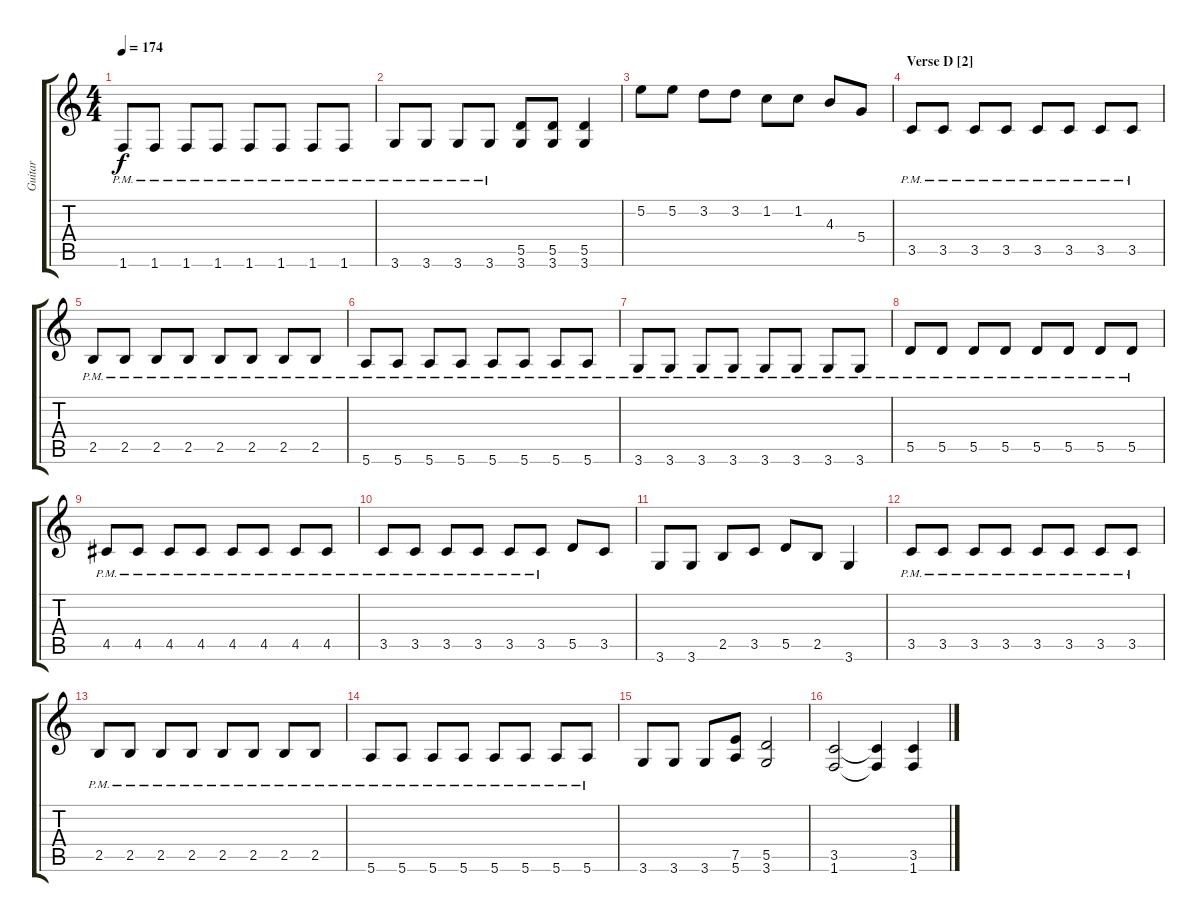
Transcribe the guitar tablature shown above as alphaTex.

\track ("Guitar" "Guitar") {instrument overdrivenguitar}
\staff {score tabs}
\tuning (E4 B3 G3 D3 A2 E2) {hide}
\ts (4 4)
\tempo 174
\clef g2
\ks c
1.6{pm}.8{dy f} 1.6{pm}.8 1.6{pm}.8 1.6{pm}.8 1.6{pm}.8 1.6{pm}.8 1.6{pm}.8 1.6{pm}.8 |
3.6{pm}.8 3.6{pm}.8 3.6{pm}.8 3.6{pm}.8 (5.5 3.6).8 (5.5 3.6).8 (5.5 3.6).4 |
5.2.8{volume 16} 5.2.8 3.2.8 3.2.8 1.2.8 1.2.8 4.3.8 5.4.8 |
\section ("" "Verse D [2]")
3.5{pm}.8{volume 10} 3.5{pm}.8 3.5{pm}.8 3.5{pm}.8 3.5{pm}.8 3.5{pm}.8 3.5{pm}.8 3.5{pm}.8 |
2.5{pm}.8 2.5{pm}.8 2.5{pm}.8 2.5{pm}.8 2.5{pm}.8 2.5{pm}.8 2.5{pm}.8 2.5{pm}.8 |
5.6{pm}.8 5.6{pm}.8 5.6{pm}.8 5.6{pm}.8 5.6{pm}.8 5.6{pm}.8 5.6{pm}.8 5.6{pm}.8 |
3.6{pm}.8 3.6{pm}.8 3.6{pm}.8 3.6{pm}.8 3.6{pm}.8 3.6{pm}.8 3.6{pm}.8 3.6{pm}.8 |
5.5{pm}.8 5.5{pm}.8 5.5{pm}.8 5.5{pm}.8 5.5{pm}.8 5.5{pm}.8 5.5{pm}.8 5.5{pm}.8 |
4.5{pm}.8 4.5{pm}.8 4.5{pm}.8 4.5{pm}.8 4.5{pm}.8 4.5{pm}.8 4.5{pm}.8 4.5{pm}.8 |
3.5{pm}.8 3.5{pm}.8 3.5{pm}.8 3.5{pm}.8 3.5{pm}.8 3.5{pm}.8 5.5.8 3.5.8 |
3.6.8 3.6.8 2.5.8 3.5.8 5.5.8 2.5.8 3.6.4 |
3.5{pm}.8 3.5{pm}.8 3.5{pm}.8 3.5{pm}.8 3.5{pm}.8 3.5{pm}.8 3.5{pm}.8 3.5{pm}.8 |
2.5{pm}.8 2.5{pm}.8 2.5{pm}.8 2.5{pm}.8 2.5{pm}.8 2.5{pm}.8 2.5{pm}.8 2.5{pm}.8 |
5.6{pm}.8 5.6{pm}.8 5.6{pm}.8 5.6{pm}.8 5.6{pm}.8 5.6{pm}.8 5.6{pm}.8 5.6{pm}.8 |
3.6.8 3.6.8 3.6.8 (7.5 5.6).8 (5.5 3.6).2 |
(3.5 1.6).2 (3.5{t} 1.6{t}).4 (3.5 1.6).4
